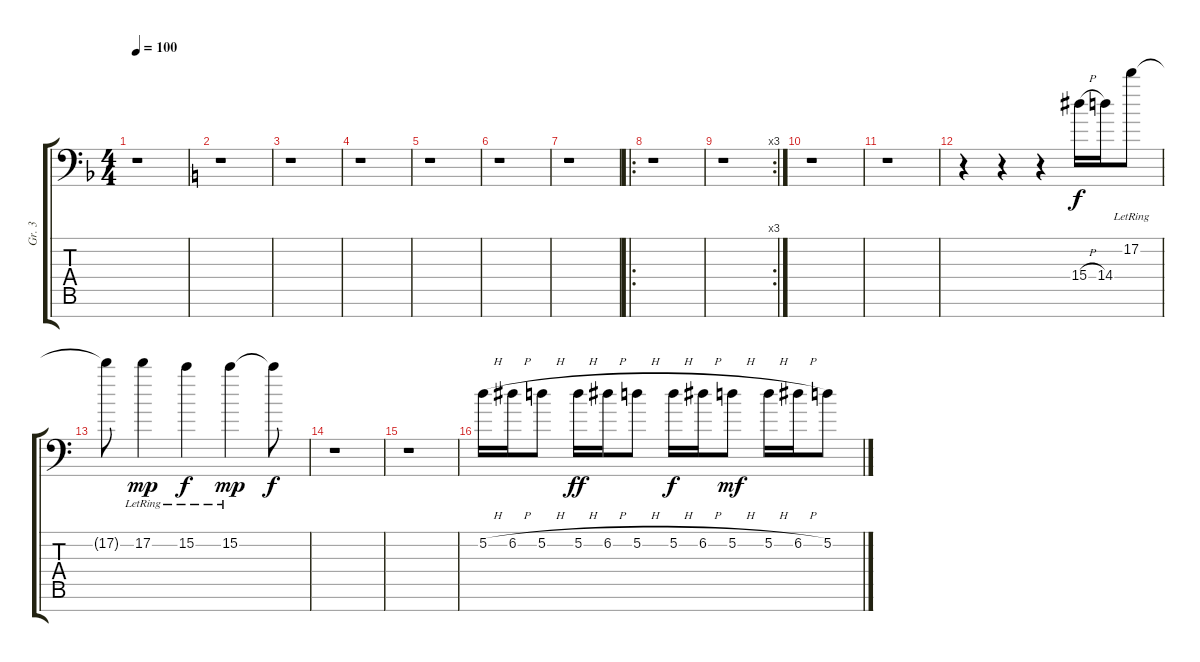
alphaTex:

\track ("Gr. 3" "Gr. 3") {instrument electricguitarclean}
\staff {score tabs}
\tuning (D4 A3 F3 C3 G2 D2 A1) {hide}
\ts (4 4)
\tempo 100
\clef f4
\ks dminor
r.1{dy f instrument electricguitarclean} |
\ks c
r.1 |
r.1 |
r.1 |
r.1 |
r.1 |
r.1 |
\ro
r.1 |
\rc 3
r.1 |
r.1 |
r.1 |
r.4 r.4 r.4 15.4{h}.16 14.4.16 17.2{lr}.8 |
17.2{t}.8 17.2{lr}.4{dy mp} 15.2{lr}.4{dy f} 15.2{lr}.4{dy mp} 15.2{t}.8{dy f} |
r.1 |
r.1 |
5.2{h}.16 6.2{h}.16 5.2{h}.8 5.2{h}.16{dy ff} 6.2{h}.16 5.2{h}.8 5.2{h}.16{dy f} 6.2{h}.16 5.2{h}.8{dy mf} 5.2{h}.16 6.2{h}.16 5.2.8
